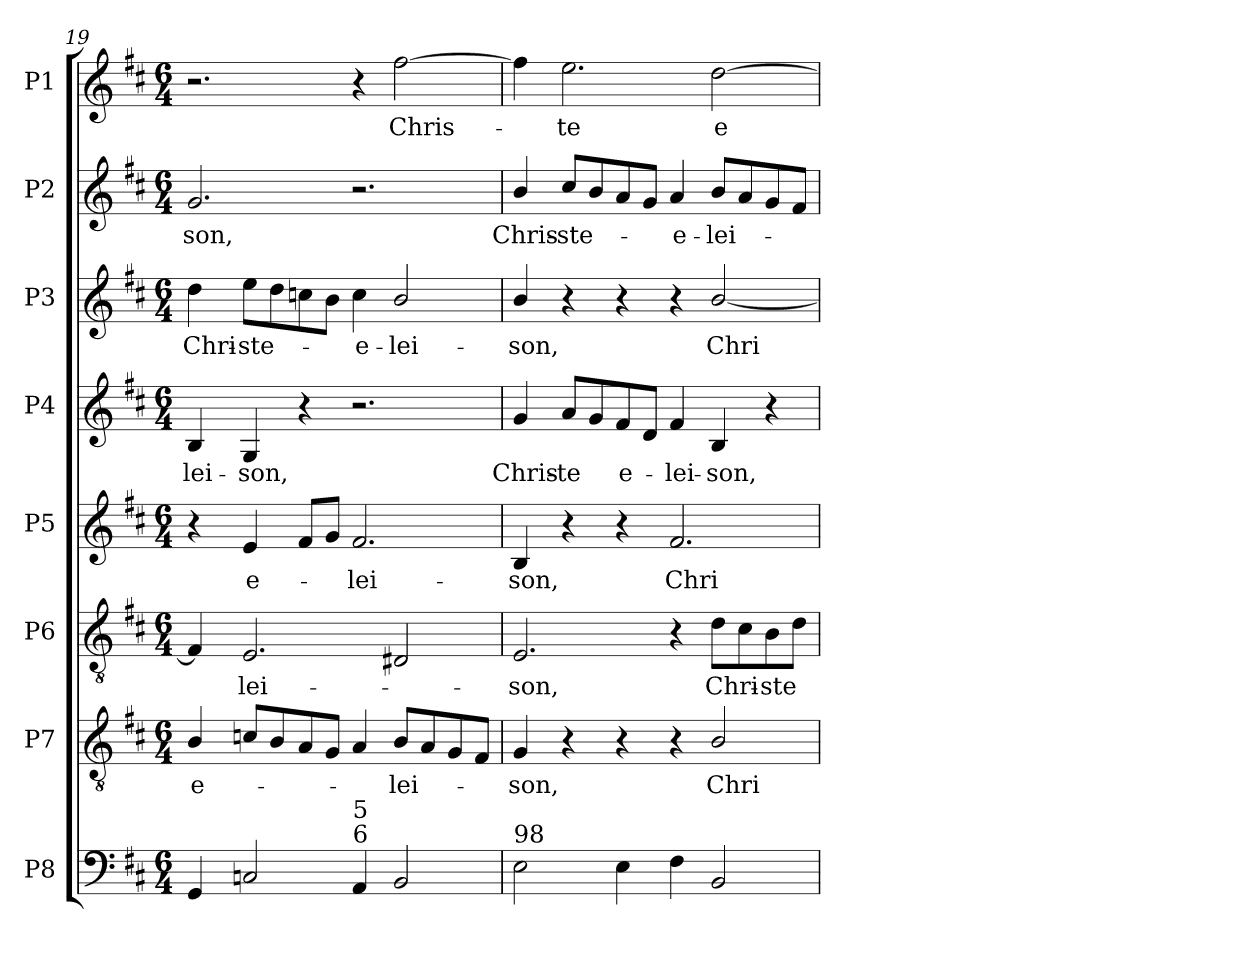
**kern	**kern	**text	**kern	**text	**kern	**text	**kern	**text	**kern	**text	**kern	**text	**kern	**text
*part8	*part7	*part7	*part6	*part6	*part5	*part5	*part4	*part4	*part3	*part3	*part2	*part2	*part1	*part1
*staff8	*staff7	*staff7	*staff6	*staff6	*staff5	*staff5	*staff4	*staff4	*staff3	*staff3	*staff2	*staff2	*staff1	*staff1
*I"P8	*I"P7	*	*I"P6	*	*I"P5	*	*I"P4	*	*I"P3	*	*I"P2	*	*I"P1	*
!!LO:PB:g=z
*clefF4	*clefGv2	*	*clefGv2	*	*clefG2	*	*clefG2	*	*clefG2	*	*clefG2	*	*clefG2	*
*	*ITrd7c12	*	*ITrd7c12	*	*	*	*	*	*	*	*	*	*	*
*k[f#c#]	*k[f#c#]	*	*k[f#c#]	*	*k[f#c#]	*	*k[f#c#]	*	*k[f#c#]	*	*k[f#c#]	*	*k[f#c#]	*
*D:	*D:	*	*D:	*	*D:	*	*D:	*	*D:	*	*D:	*	*D:	*
*M6/4	*M6/4	*	*M6/4	*	*M6/4	*	*M6/4	*	*M6/4	*	*M6/4	*	*M6/4	*
=19	=19	=19	=19	=19	=19	=19	=19	=19	=19	=19	=19	=19	=19	=19
!	!	!LO:LY:b:color=#000000	!	!	!	!	!	!	!	!	!	!	!	!
!	!	!	!	!	!	!	!	!LO:LY:b:color=#000000	!	!	!	!	!	!
!	!	!	!	!	!	!	!	!	!	!LO:LY:b:color=#000000	!	!	!	!
!	!	!	!	!	!	!	!	!	!	!	!	!LO:LY:b:color=#000000	!	!
4GGi/	4BBi/	e-	4FF#i/]	.	4r	.	4Bi/	-lei-	4ddi\	Chri-	2.gi/	-son,	2.r	.
!	!	!	!	!LO:LY:b:color=#000000	!	!	!	!	!	!	!	!	!	!
!	!	!	!	!	!	!LO:LY:b:color=#000000	!	!	!	!	!	!	!	!
!	!	!	!	!	!	!	!	!LO:LY:b:color=#000000	!	!	!	!	!	!
!	!	!	!	!	!	!	!	!	!	!LO:LY:b:color=#000000	!	!	!	!
2Cni/	8Cni/L	.	2.EEi/	-lei-	4ei/	e-	4Gi/	-son,	8eei\L	-ste-	.	.	.	.
.	8BBi/	.	.	.	.	.	.	.	8ddi\	.	.	.	.	.
.	8AAi/	.	.	.	8f#i/L	.	4r	.	8ccni\	.	.	.	.	.
.	8GGi/J	.	.	.	8gi/J	.	.	.	8bi\J	.	.	.	.	.
!	!	!	!	!	!	!LO:LY:b:color=#000000	!	!	!	!	!	!	!	!
!LO:TX:a:t=6	!	!	!	!	!	!	!	!	!	!	!	!	!	!
!LO:TX:t=5	!	!	!	!	!	!	!	!	!	!	!	!	!	!
!	!	!	!	!	!	!	!	!	!	!LO:LY:b:color=#000000	!	!	!	!
4AAi/	4AAi/	.	.	.	2.f#i/	-lei-	2.r	.	4cci\	-e-	2.r	.	4r	.
!	!	!LO:LY:b:color=#000000	!	!	!	!	!	!	!	!	!	!	!	!
!	!	!	!	!	!	!	!	!	!	!LO:LY:b:color=#000000	!	!	!	!
!	!	!	!	!	!	!	!	!	!	!	!	!	!	!LO:LY:b:color=#000000
2BBi/	8BBi/L	-lei-	2DD#Xi/	.	.	.	.	.	2bi/	-lei-	.	.	[2ff#i\	Chris-
.	8AAi/	.	.	.	.	.	.	.	.	.	.	.	.	.
.	8GGi/	.	.	.	.	.	.	.	.	.	.	.	.	.
.	8FF#i/J	.	.	.	.	.	.	.	.	.	.	.	.	.
=20	=20	=20	=20	=20	=20	=20	=20	=20	=20	=20	=20	=20	=20	=20
!	!	!LO:LY:b:color=#000000	!	!	!	!	!	!	!	!	!	!	!	!
!	!	!	!	!LO:LY:b:color=#000000	!	!	!	!	!	!	!	!	!	!
!	!	!	!	!	!	!LO:LY:b:color=#000000	!	!	!	!	!	!	!	!
!	!	!	!	!	!	!	!	!LO:LY:b:color=#000000	!	!	!	!	!	!
!	!	!	!	!	!	!	!	!	!	!LO:LY:b:color=#000000	!	!	!	!
!LO:TX:a:t=98	!	!	!	!	!	!	!	!	!	!	!	!	!	!
!	!	!	!	!	!	!	!	!	!	!	!	!LO:LY:b:color=#000000	!	!
2Ei\	4GGi/	-son,	2.EEi/	-son,	4Bi/	-son,	4gi/	Chris-	4bi/	-son,	4bi/	Chris-	4ff#i\]	.
!	!	!	!	!	!	!	!	!LO:LY:b:color=#000000	!	!	!	!	!	!
!	!	!	!	!	!	!	!	!	!	!	!	!LO:LY:b:color=#000000	!	!
!	!	!	!	!	!	!	!	!	!	!	!	!	!	!LO:LY:b:color=#000000
.	4r	.	.	.	4r	.	8ai/L	-te	4r	.	8cc#i/L	-ste-	2.eei\	-te
.	.	.	.	.	.	.	8gi/	.	.	.	8bi/	.	.	.
!	!	!	!	!	!	!	!	!LO:LY:b:color=#000000	!	!	!	!	!	!
4Ei\	4r	.	.	.	4r	.	8f#i/	e-	4r	.	8ai/	.	.	.
.	.	.	.	.	.	.	8di/J	.	.	.	8gi/J	.	.	.
!	!	!	!	!	!	!LO:LY:b:color=#000000	!	!	!	!	!	!	!	!
!	!	!	!	!	!	!	!	!LO:LY:b:color=#000000	!	!	!	!	!	!
!	!	!	!	!	!	!	!	!	!	!	!	!LO:LY:b:color=#000000	!	!
4F#i\	4r	.	4r	.	2.f#i/	Chri-	4f#i/	-lei-	4r	.	4ai/	-e-	.	.
!	!	!LO:LY:b:color=#000000	!	!	!	!	!	!	!	!	!	!	!	!
!	!	!	!	!LO:LY:b:color=#000000	!	!	!	!	!	!	!	!	!	!
!	!	!	!	!	!	!	!	!LO:LY:b:color=#000000	!	!	!	!	!	!
!	!	!	!	!	!	!	!	!	!	!LO:LY:b:color=#000000	!	!	!	!
!	!	!	!	!	!	!	!	!	!	!	!	!LO:LY:b:color=#000000	!	!
!	!	!	!	!	!	!	!	!	!	!	!	!	!	!LO:LY:b:color=#000000
2BBi/	2BBi/	Chri-	8Di\L	Chri-	.	.	4Bi/	-son,	[2bi/	Chri-	8bi/L	-lei-	[2ddi\	e-
.	.	.	8C#i\	.	.	.	.	.	.	.	8ai/	.	.	.
!	!	!	!	!LO:LY:b:color=#000000	!	!	!	!	!	!	!	!	!	!
.	.	.	8BBi\	-ste	.	.	4r	.	.	.	8gi/	.	.	.
.	.	.	8Di\J	.	.	.	.	.	.	.	8f#i/J	.	.	.
=	=	=	=	=	=	=	=	=	=	=	=	=	=	=
*-	*-	*-	*-	*-	*-	*-	*-	*-	*-	*-	*-	*-	*-	*-
